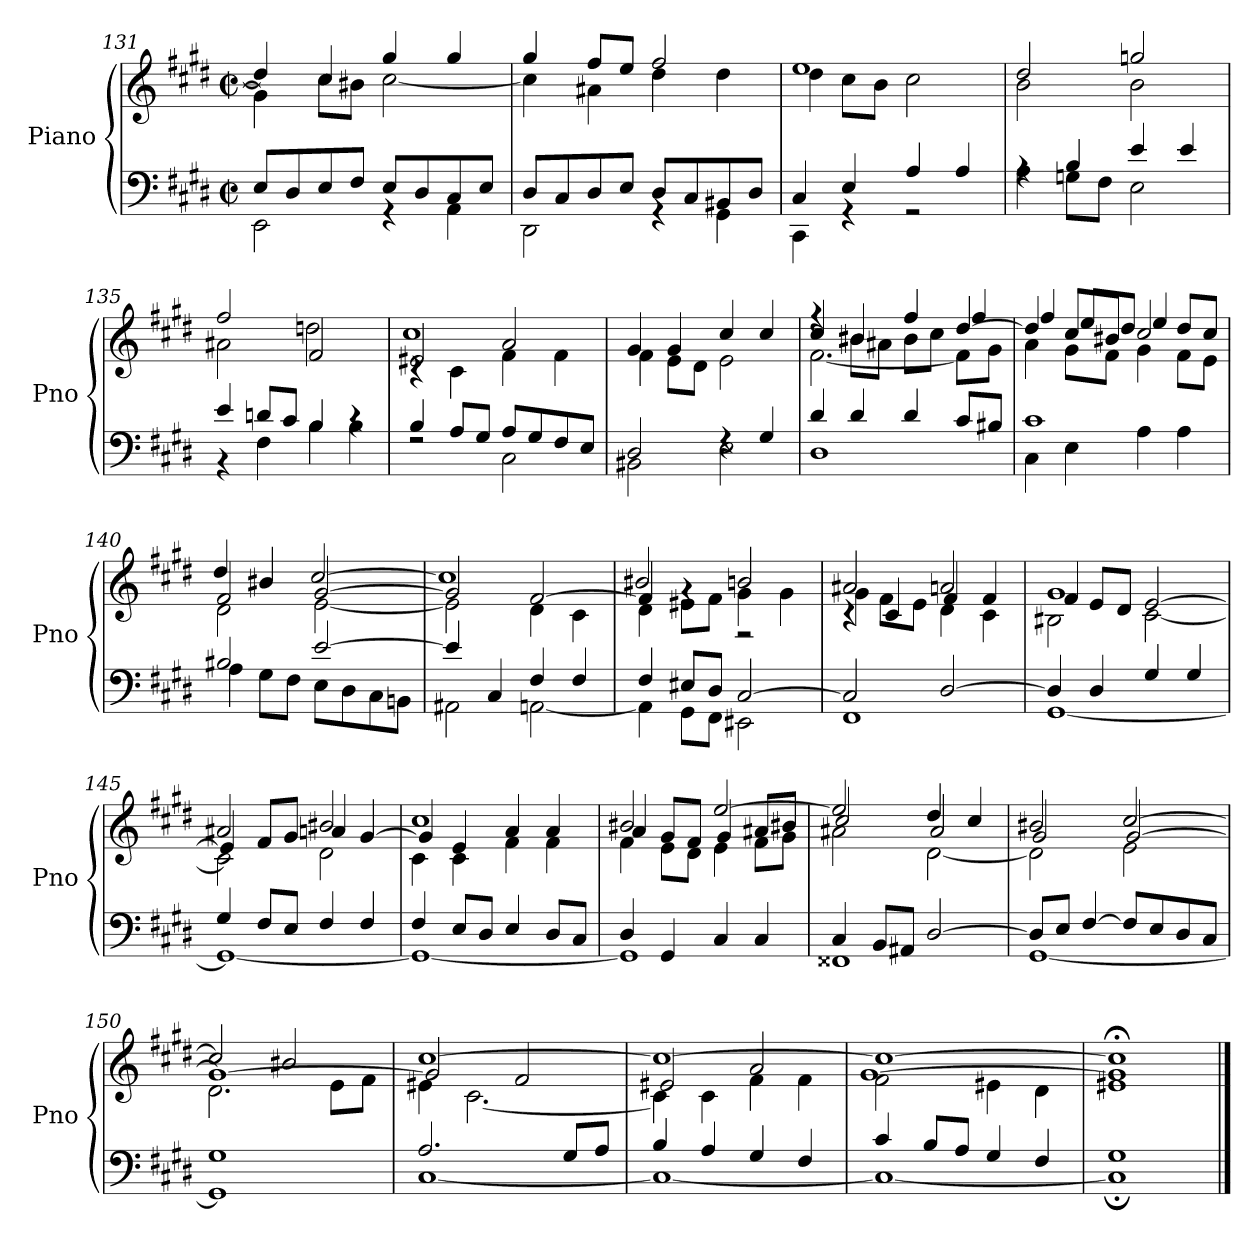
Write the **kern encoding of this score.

**kern	**kern
*part1	*part1
*staff2	*staff1
*I"Piano	*
*I'Pno	*
!!LO:LB:g=z
*clefF4	*clefG2
*k[f#c#g#d#]	*k[f#c#g#d#]
*M4/4	*M4/4
*met(c|)	*met(c|)
=131	=131
*^	*^
8E/L	2EE\	4dd#/]	4g#\]
8D#/	.	.	.
8E/	.	4cc#/	8cc#\L
8F#/J	.	.	8b#X\J
8E/L	4rGG	4gg#/	[2cc#\
8D#/	.	.	.
8C#/	4AA\	4gg#/	.
8E/J	.	.	.
=132	=132	=132	=132
8D#/L	2DD#\	4gg#/	4cc#\]
8C#/	.	.	.
8D#/	.	8ff#/L	4a#X\
8E/J	.	8ee/J	.
8D#/L	4rGG	2ff#/	4dd#\
8C#/	.	.	.
8BB#X/	4GG#\	.	4dd#\
8D#/J	.	.	.
=133	=133	=133	=133
4C#/	4CC#\	1ee	4dd#\
4E/	4rGG	.	8cc#\L
.	.	.	8b\J
4A/	2r	.	2cc#\
4A/	.	.	.
=134	=134	=134	=134
4rA	4A\	2dd#/	2b\
4B/	8Gn\L	.	.
.	8F#\J	.	.
4e/	2E\	2ggn/	2b\
4e/	.	.	.
=135	=135	=135	=135
4e/	4r	2ff#/	2a#X\
8dn/L	4F#\	.	.
8c#/J	.	.	.
4B/	4B\	2f#/	2ddn\
4rc	4B\	.	.
!!LO:PB:g=z
=136	=136	=136	=136
*	*	*	*^
4B/	2rF	2e#X/	1cc#	4rc
8A/L	.	.	.	4c#\
8G#/J	.	.	.	.
8A/L	2C#\	2a/	.	4f#\
8G#/	.	.	.	.
8F#/	.	.	.	4f#\
8E/J	.	.	.	.
*	*	*	*v	*v
=137	=137	=137	=137
2D#/	2BB#X\	4g#/	4f#\
.	.	4g#/	8e\L
.	.	.	8d#\J
4rF	2E\	4cc#/	2e\
4G#/	.	4cc#/	.
=138	=138	=138	=138
*	*	*	*^
4d#/	1D#	4cc#/	[2.f#\	4rff
4d#/	.	8b#X\L	.	4b#/
.	.	8a#X\J	.	.
4d#/	.	8b#\L	.	4ff#/
.	.	8cc#\J	.	.
8c#/L	.	[4dd#/	8f#\L]	4ff#/
8B#X/J	.	.	8g#\J	.
=139	=139	=139	=139	=139
1c#	4C#\	4dd#/]	4a\	4ff#/
.	4E\	8cc#/L	8g#\L	8ee/L
.	.	8b#X/J	8f#\J	8dd#/J
.	4A\	2cc#/	4g#\	4ee/
.	4A\	.	8f#\L	8dd#/L
.	.	.	8e\J	8cc#/J
!!LO:LB:g=z	!!	!!
=140	=140	=140	=140	=140
2B#X/	4A\	2f#/	2d#\	4dd#/
.	8G#\L	.	.	4b#X/
.	8F#\J	.	.	.
[2e/	8E\L	[2g#/	[2e\	[2cc#/
.	8D#\	.	.	.
.	8C#\	.	.	.
.	8BBn\J	.	.	.
=141	=141	=141	=141	=141
4e/]	2AA#X\	2g#/]	2e\]	1cc#]
4C#/	.	.	.	.
4F#/	[2AAn\	[2f#/	4d#\	.
4F#/	.	.	4c#\	.
=142	=142	=142	=142	=142
4F#/	4AA\]	4f#/]	4d#\	2b#X/
8E#X/L	8GG#\L	4rg	8e#X\L	.
8D#/J	8FF#\J	.	8f#\J	.
[2C#/	2EE#X\	2bn/	4g#\	2rF
.	.	.	4g#\	.
=143	=143	=143	=143	=143
2C#/]	1FF#	2a#X/	4rc	4g#\
.	.	.	4c#/	8f#\L
.	.	.	.	8e\J
[2D#/	.	2an/	4d#\	4f#/
.	.	.	4c#\	4f#/
=144	=144	=144	=144	=144
4D#/]	[1GG#	1g#	2B#X\	4f#/
4D#/	.	.	.	8e/L
.	.	.	.	8d#/J
4G#/	.	.	[2c#\	[2e/
4G#/	.	.	.	.
!!LO:LB:g=z	!!	!!
=145	=145	=145	=145	=145
4G#/	1GG#_	2a#X/	2c#\]	4e/]
8F#/L	.	.	.	8f#/L
8E/J	.	.	.	8g#/J
4F#/	.	2b#X/	2d#\	4an/
4F#/	.	.	.	[4g#/
=146	=146	=146	=146	=146
4F#/	1GG#_	1cc#	4c#\	4g#/]
8E/L	.	.	4c#\	4e/
8D#/J	.	.	.	.
4E/	.	.	4f#\	4a/
8D#/L	.	.	4f#\	4a/
8C#/J	.	.	.	.
=147	=147	=147	=147	=147
4D#/	1GG#]	2b#X/	4f#\	4a/
4GG#/	.	.	8e\L	8g#/L
.	.	.	8d#\J	8f#/J
4C#/	.	[2ee/	4e\	4g#/
4C#/	.	.	8f#\L	8a#X/L
.	.	.	8g#\J	8b#X/J
=148	=148	=148	=148	=148
4C#/	1FF##X	2ee/]	2a#X\	2cc#/
8BB/L	.	.	.	.
8AA#X/J	.	.	.	.
[2D#/	.	4dd#/	[2d#\	2a#/
.	.	4cc#/	.	.
=149	=149	=149	=149	=149
8D#/L]	[1GG#	2b#X/	2d#\]	2g#/
8E/J	.	.	.	.
[4F#/	.	.	.	.
8F#/L]	.	[2cc#/	2e\	[2g#/
8E/	.	.	.	.
8D#/	.	.	.	.
8C#/J	.	.	.	.
!!LO:LB:g=z	!!	!!
=150	=150	=150	=150	=150
1G#	1GG#]	2cc#/]	2.d#\	1g#_
.	.	2b#X/	.	.
.	.	.	8e\L	.
.	.	.	8f#\J	.
=151	=151	=151	=151	=151
2.A/	[1C#	[1cc#	4e#X\	2g#/]
.	.	.	[2.c#\	.
.	.	.	.	2f#/
8G#/L	.	.	.	.
8A/J	.	.	.	.
=152	=152	=152	=152	=152
4B/	1C#_	1cc#_	4c#\]	2e#X/
4A/	.	.	4c#\	.
4G#/	.	.	4f#\	2a/
4F#/	.	.	4f#\	.
=153	=153	=153	=153	=153
4c#/	1C#_	1cc#_	2f#\	[1g#
8B/L	.	.	.	.
8A/J	.	.	.	.
4G#/	.	.	4e#X\	.
4F#/	.	.	4d#\	.
=154	=154	=154	=154	=154
1G#	1C#;]	1cc#;<]	1e#X	1g#]
*v	*v	*	*	*
*	*v	*v	*v
==	==
*-	*-
